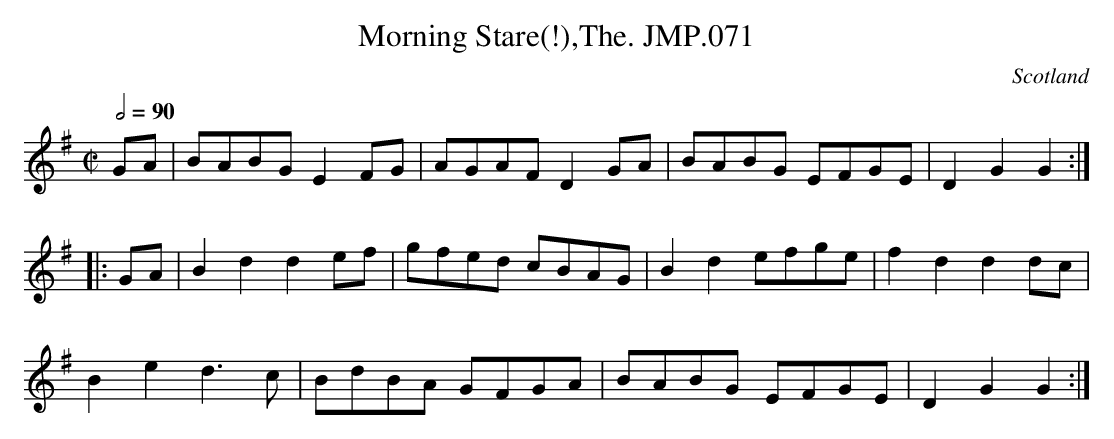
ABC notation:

X:1
T:Morning Stare(!),The. JMP.071
M:C|
L:1/8
Q:1/2=90
O:Scotland
notC:"76"
K:G major
GA | BABG E2 FG | AGAF D2 GA | BABG EFGE | D2 G2 G2 :|!
|:GA | B2 d2 d2 ef | gfed cBAG | B2 d2 efge | f2 d2d2 dc |!
B2 e2 d3 c | BdBA GFGA | BABG EFGE | D2 G2 G2 :|
